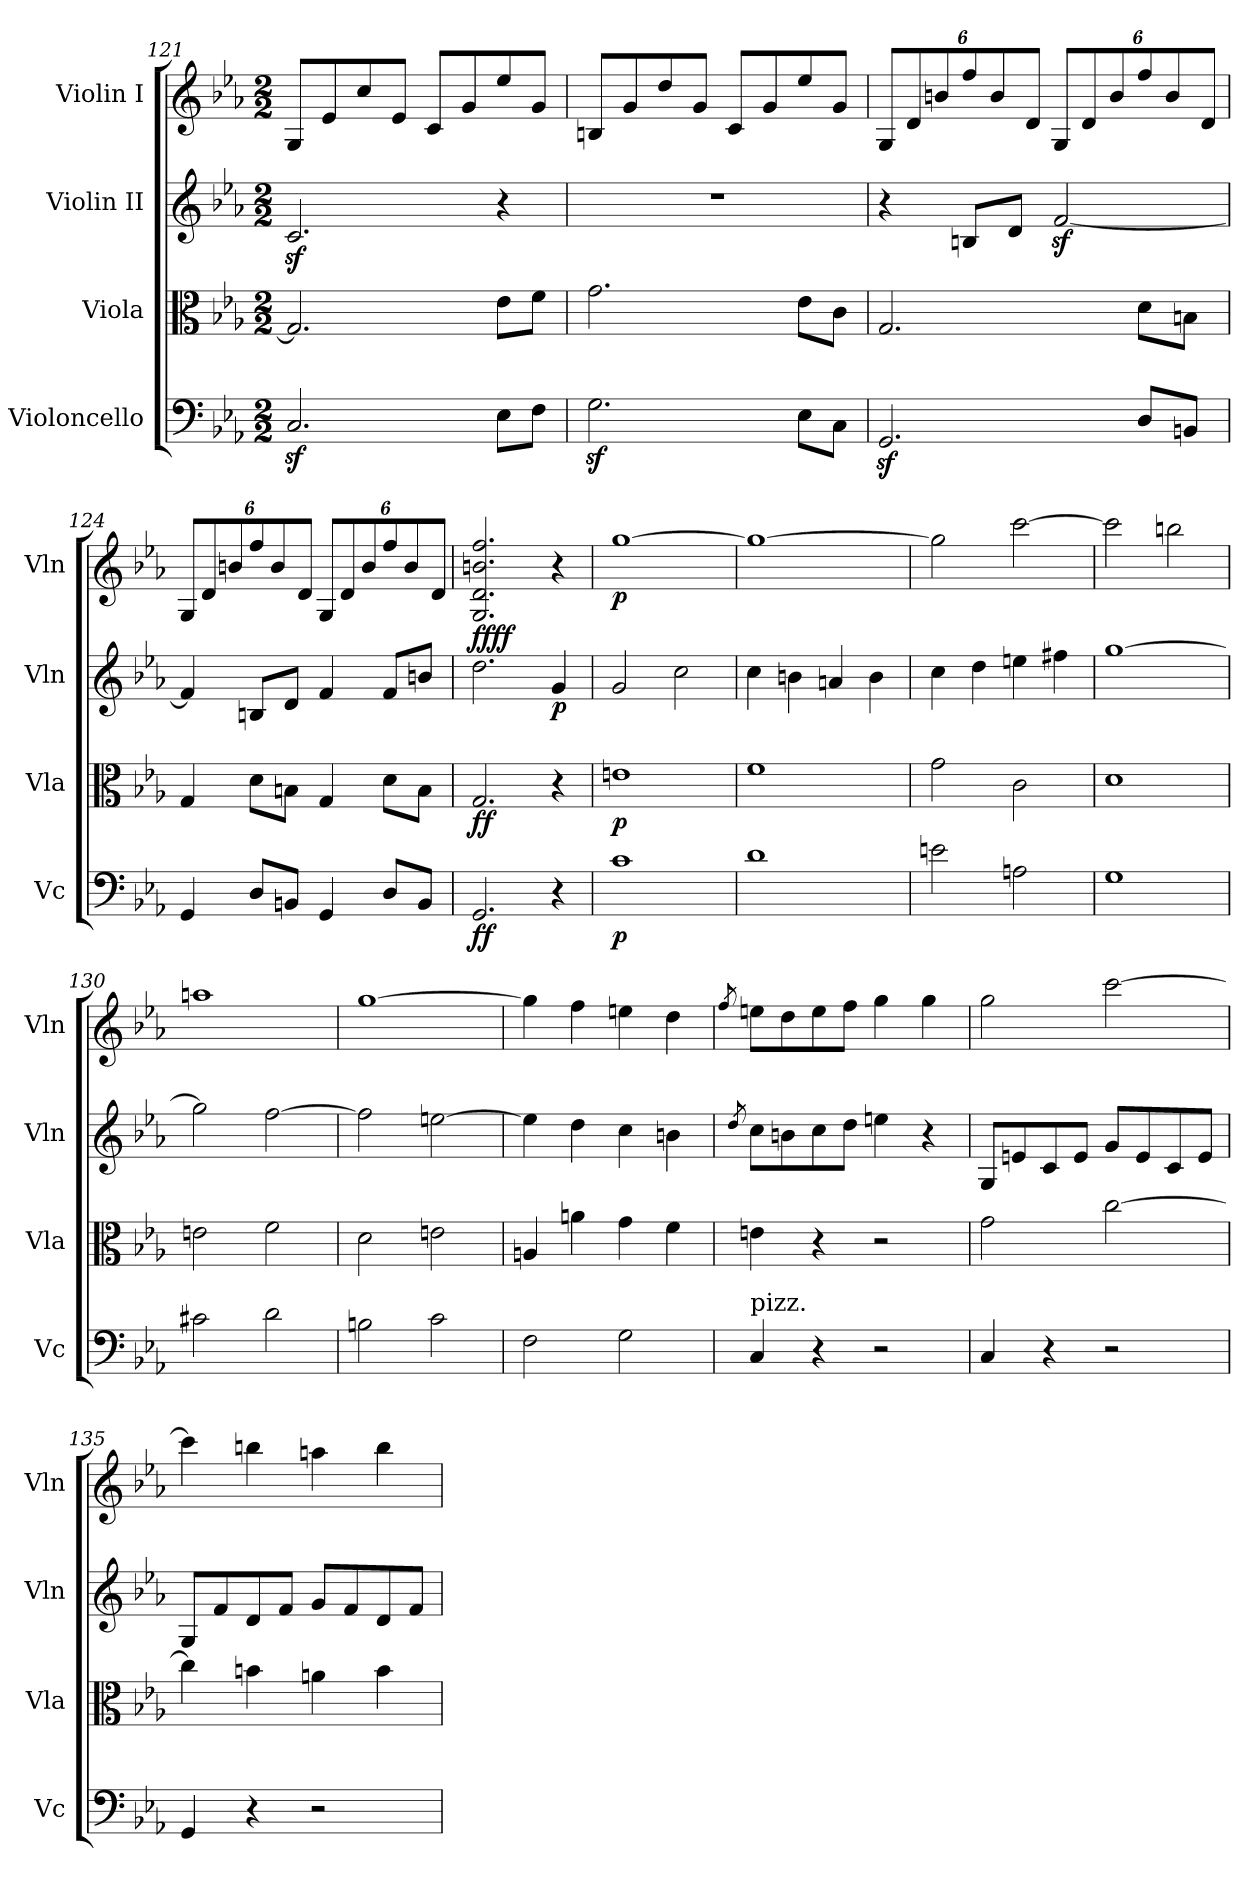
**kern	**dynam	**kern	**dynam	**kern	**dynam	**kern	**dynam
*part4	*part4	*part3	*part3	*part2	*part2	*part1	*part1
*staff4	*staff4	*staff3	*staff3	*staff2	*staff2	*staff1	*staff1
*I"Violoncello	*	*I"Viola	*	*I"Violin II	*	*I"Violin I	*
*I'Vc	*	*I'Vla	*	*I'Vln	*	*I'Vln	*
*clefF4	*	*clefC3	*	*clefG2	*	*clefG2	*
*k[b-e-a-]	*	*k[b-e-a-]	*	*k[b-e-a-]	*	*k[b-e-a-]	*
*M2/2	*	*M2/2	*	*M2/2	*	*M2/2	*
=121	=121	=121	=121	=121	=121	=121	=121
2.Cz</	.	2.G/]	.	2.cz</	.	8G/L	.
.	.	.	.	.	.	8e-/	.
.	.	.	.	.	.	8cc/	.
.	.	.	.	.	.	8e-/J	.
.	.	.	.	.	.	8c/L	.
.	.	.	.	.	.	8g/	.
8E-\L	.	8e-\L	.	4r	.	8ee-/	.
8F\J	.	8f\J	.	.	.	8g/J	.
=122	=122	=122	=122	=122	=122	=122	=122
2.Gz<\	.	2.g\	.	1r	.	8Bn/L	.
.	.	.	.	.	.	8g/	.
.	.	.	.	.	.	8dd/	.
.	.	.	.	.	.	8g/J	.
.	.	.	.	.	.	8c/L	.
.	.	.	.	.	.	8g/	.
8E-\L	.	8e-\L	.	.	.	8ee-/	.
8C\J	.	8c\J	.	.	.	8g/J	.
!!LO:LB:g=z
=123	=123	=123	=123	=123	=123	=123	=123
*	*	*	*	*	*	*Xbrackettup	*
2.GGz</	.	2.G/	.	4r	.	12G/L	.
.	.	.	.	.	.	12d/	.
.	.	.	.	.	.	12bn/	.
.	.	.	.	8Bn/L	.	12ff/	.
.	.	.	.	.	.	12b/	.
.	.	.	.	8d/J	.	.	.
.	.	.	.	.	.	12d/J	.
.	.	.	.	[2fz</	.	12G/L	.
.	.	.	.	.	.	12d/	.
.	.	.	.	.	.	12b/	.
8D/L	.	8d\L	.	.	.	12ff/	.
.	.	.	.	.	.	12b/	.
8BBn/J	.	8Bn\J	.	.	.	.	.
.	.	.	.	.	.	12d/J	.
=124	=124	=124	=124	=124	=124	=124	=124
4GG/	.	4G/	.	4f/]	.	12G/L	.
.	.	.	.	.	.	12d/	.
.	.	.	.	.	.	12bn/	.
8D/L	.	8d\L	.	8Bn/L	.	12ff/	.
.	.	.	.	.	.	12b/	.
8BBn/J	.	8Bn\J	.	8d/J	.	.	.
.	.	.	.	.	.	12d/J	.
4GG/	.	4G/	.	4f/	.	12G/L	.
.	.	.	.	.	.	12d/	.
.	.	.	.	.	.	12b/	.
8D/L	.	8d\L	.	8f/L	.	12ff/	.
.	.	.	.	.	.	12b/	.
8BB/J	.	8B\J	.	8bn/J	.	.	.
.	.	.	.	.	.	12d/J	.
=125	=125	=125	=125	=125	=125	=125	=125
!	!LO:DY:b	!	!LO:DY:b	!	!LO:DY:b	!	!
!	!	!	!	!	!LO:DY:n=1:a	!	!
2.GG/	ff	2.G/	ff	2.dd\	ff ff	2.G/ 2.d/ 2.bn/ 2.ff/	.
!	!	!	!	!	!LO:DY:n=2:b	!	!
4r	.	4r	.	4g/	p	4r	.
=126	=126	=126	=126	=126	=126	=126	=126
!	!LO:DY:b	!	!LO:DY:b	!	!	!	!LO:DY:b
1c	p	1en	p	2g/	.	[1gg	p
.	.	.	.	2cc\	.	.	.
!!LO:PB:g=z
=127	=127	=127	=127	=127	=127	=127	=127
1d	.	1f	.	4cc\	.	1gg_	.
.	.	.	.	4bn\	.	.	.
.	.	.	.	4an/	.	.	.
.	.	.	.	4b\	.	.	.
=128	=128	=128	=128	=128	=128	=128	=128
2en\	.	2g\	.	4cc\	.	2gg\]	.
.	.	.	.	4dd\	.	.	.
2An\	.	2c\	.	4een\	.	[2ccc\	.
.	.	.	.	4ff#X\	.	.	.
=129	=129	=129	=129	=129	=129	=129	=129
1G	.	1d	.	[1gg	.	2ccc\]	.
.	.	.	.	.	.	2bbn\	.
=130	=130	=130	=130	=130	=130	=130	=130
2c#X\	.	2en\	.	2gg\]	.	1aan	.
2d\	.	2f\	.	[2ff\	.	.	.
=131	=131	=131	=131	=131	=131	=131	=131
2Bn\	.	2d\	.	2ff\]	.	[1gg	.
2c\	.	2en\	.	[2een\	.	.	.
!!LO:LB:g=z
=132	=132	=132	=132	=132	=132	=132	=132
2F\	.	4An/	.	4ee\]	.	4gg\]	.
.	.	4an\	.	4dd\	.	4ff\	.
2G\	.	4g\	.	4cc\	.	4een\	.
.	.	4f\	.	4bn\	.	4dd\	.
=133	=133	=133	=133	=133	=133	=133	=133
.	.	.	.	8qdd/	.	8qff/	.
!LO:TX:a:t=pizz.	!	!	!	!	!	!	!
4C/	.	4en\	.	8cc\L	.	8een\L	.
.	.	.	.	8bn\	.	8dd\	.
4r	.	4r	.	8cc\	.	8ee\	.
.	.	.	.	8dd\J	.	8ff\J	.
2r	.	2r	.	4een\	.	4gg\	.
.	.	.	.	4r	.	4gg\	.
=134	=134	=134	=134	=134	=134	=134	=134
4C/	.	2g\	.	8G/L	.	2gg\	.
.	.	.	.	8en/	.	.	.
4r	.	.	.	8c/	.	.	.
.	.	.	.	8e/J	.	.	.
2r	.	[2cc\	.	8g/L	.	[2ccc\	.
.	.	.	.	8e/	.	.	.
.	.	.	.	8c/	.	.	.
.	.	.	.	8e/J	.	.	.
=135	=135	=135	=135	=135	=135	=135	=135
4GG/	.	4cc\]	.	8G/L	.	4ccc\]	.
.	.	.	.	8f/	.	.	.
4r	.	4bn\	.	8d/	.	4bbn\	.
.	.	.	.	8f/J	.	.	.
2r	.	4an\	.	8g/L	.	4aan\	.
.	.	.	.	8f/	.	.	.
.	.	4b\	.	8d/	.	4bb\	.
.	.	.	.	8f/J	.	.	.
=	=	=	=	=	=	=	=
*-	*-	*-	*-	*-	*-	*-	*-
